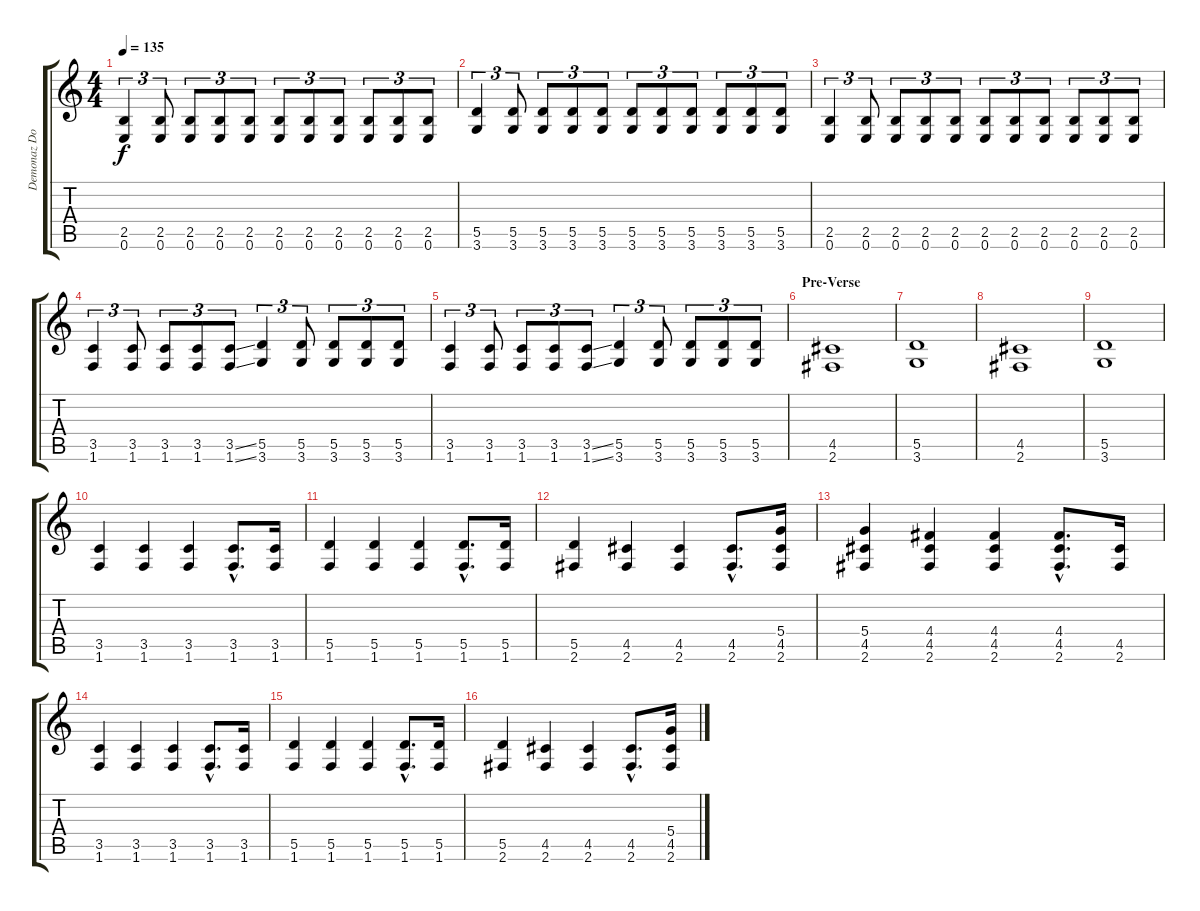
\track ("Demonaz Doom Occulta" "Demonaz Do") {instrument distortionguitar}
\staff {score tabs}
\tuning (E4 B3 G3 D3 A2 E2) {hide}
\ts (4 4)
\tempo 135
\clef g2
\ks c
(2.5 0.6).4{tu (3 2) dy f} (2.5 0.6).8{tu (3 2)} (2.5 0.6).8{tu (3 2)} (2.5 0.6).8{tu (3 2)} (2.5 0.6).8{tu (3 2)} (2.5 0.6).8{tu (3 2)} (2.5 0.6).8{tu (3 2)} (2.5 0.6).8{tu (3 2)} (2.5 0.6).8{tu (3 2)} (2.5 0.6).8{tu (3 2)} (2.5 0.6).8{tu (3 2)} |
(5.5 3.6).4{tu (3 2)} (5.5 3.6).8{tu (3 2)} (5.5 3.6).8{tu (3 2)} (5.5 3.6).8{tu (3 2)} (5.5 3.6).8{tu (3 2)} (5.5 3.6).8{tu (3 2)} (5.5 3.6).8{tu (3 2)} (5.5 3.6).8{tu (3 2)} (5.5 3.6).8{tu (3 2)} (5.5 3.6).8{tu (3 2)} (5.5 3.6).8{tu (3 2)} |
(2.5 0.6).4{tu (3 2)} (2.5 0.6).8{tu (3 2)} (2.5 0.6).8{tu (3 2)} (2.5 0.6).8{tu (3 2)} (2.5 0.6).8{tu (3 2)} (2.5 0.6).8{tu (3 2)} (2.5 0.6).8{tu (3 2)} (2.5 0.6).8{tu (3 2)} (2.5 0.6).8{tu (3 2)} (2.5 0.6).8{tu (3 2)} (2.5 0.6).8{tu (3 2)} |
(3.5 1.6).4{tu (3 2)} (3.5 1.6).8{tu (3 2)} (3.5 1.6).8{tu (3 2)} (3.5 1.6).8{tu (3 2)} (3.5{ss} 1.6{ss}).8{tu (3 2)} (5.5 3.6).4{tu (3 2)} (5.5 3.6).8{tu (3 2)} (5.5 3.6).8{tu (3 2)} (5.5 3.6).8{tu (3 2)} (5.5 3.6).8{tu (3 2)} |
(3.5 1.6).4{tu (3 2)} (3.5 1.6).8{tu (3 2)} (3.5 1.6).8{tu (3 2)} (3.5 1.6).8{tu (3 2)} (3.5{ss} 1.6{ss}).8{tu (3 2)} (5.5 3.6).4{tu (3 2)} (5.5 3.6).8{tu (3 2)} (5.5 3.6).8{tu (3 2)} (5.5 3.6).8{tu (3 2)} (5.5 3.6).8{tu (3 2)} |
\section ("" "Pre-Verse")
(4.5 2.6).1 |
(5.5 3.6).1 |
(4.5 2.6).1 |
(5.5 3.6).1 |
(3.5 1.6).4 (3.5 1.6).4 (3.5 1.6).4 (3.5{hac} 1.6{hac}).8{d} (3.5 1.6).16 |
(5.5 1.6).4 (5.5 1.6).4 (5.5 1.6).4 (5.5{hac} 1.6{hac}).8{d} (5.5 1.6).16 |
(5.5 2.6).4 (4.5 2.6).4 (4.5 2.6).4 (4.5{hac} 2.6{hac}).8{d} (5.4 4.5 2.6).16 |
(5.4 4.5 2.6).4 (4.4 4.5 2.6).4 (4.4 4.5 2.6).4 (4.4{hac} 4.5{hac} 2.6{hac}).8{d} (4.5 2.6).16 |
(3.5 1.6).4 (3.5 1.6).4 (3.5 1.6).4 (3.5{hac} 1.6{hac}).8{d} (3.5 1.6).16 |
(5.5 1.6).4 (5.5 1.6).4 (5.5 1.6).4 (5.5{hac} 1.6{hac}).8{d} (5.5 1.6).16 |
(5.5 2.6).4 (4.5 2.6).4 (4.5 2.6).4 (4.5{hac} 2.6{hac}).8{d} (5.4 4.5 2.6).16
